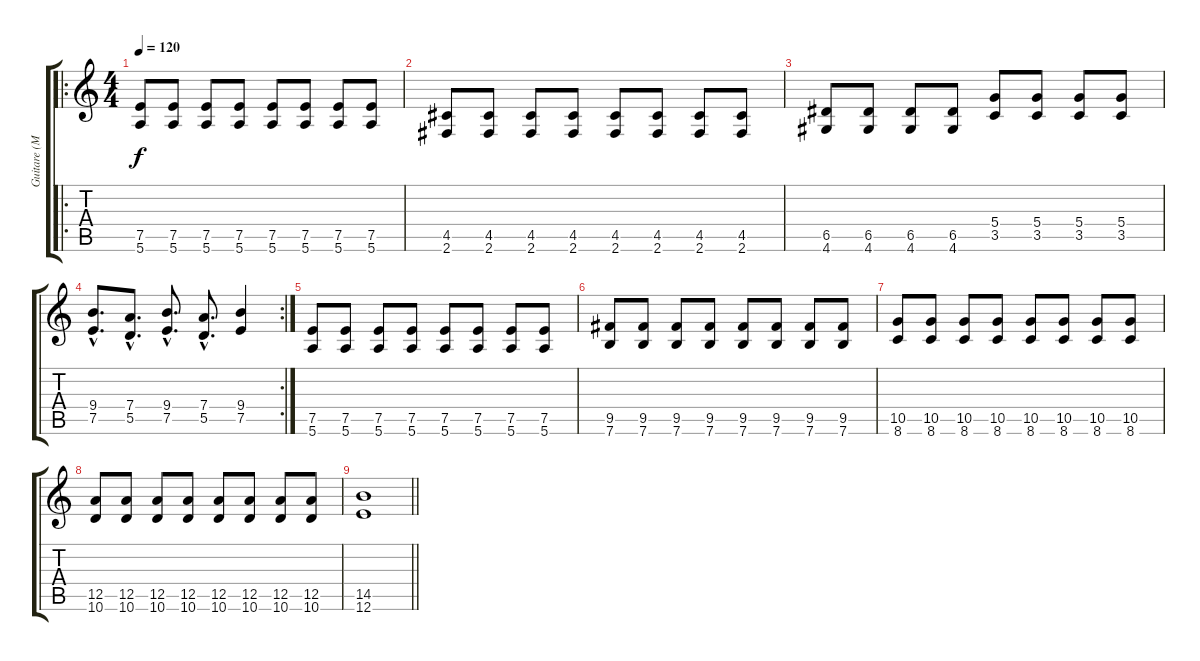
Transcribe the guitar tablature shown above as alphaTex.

\track ("Guitare (Manu)" "Guitare (M") {instrument distortionguitar}
\staff {score tabs}
\tuning (E4 B3 G3 D3 A2 E2) {hide}
\ro
\ts (4 4)
\tempo 120
\clef g2
\ks c
(7.5 5.6).8{dy f} (7.5 5.6).8 (7.5 5.6).8 (7.5 5.6).8 (7.5 5.6).8 (7.5 5.6).8 (7.5 5.6).8 (7.5 5.6).8 |
(4.5 2.6).8 (4.5 2.6).8 (4.5 2.6).8 (4.5 2.6).8 (4.5 2.6).8 (4.5 2.6).8 (4.5 2.6).8 (4.5 2.6).8 |
(6.5 4.6).8 (6.5 4.6).8 (6.5 4.6).8 (6.5 4.6).8 (5.4 3.5).8 (5.4 3.5).8 (5.4 3.5).8 (5.4 3.5).8 |
\rc 2
(9.4{hac} 7.5{hac}).8{d} (7.4{hac} 5.5{hac}).8{d} (9.4{hac} 7.5{hac}).8{d} (7.4{hac} 5.5{hac}).8{d} (9.4 7.5).4 |
(7.5 5.6).8 (7.5 5.6).8 (7.5 5.6).8 (7.5 5.6).8 (7.5 5.6).8 (7.5 5.6).8 (7.5 5.6).8 (7.5 5.6).8 |
(9.5 7.6).8 (9.5 7.6).8 (9.5 7.6).8 (9.5 7.6).8 (9.5 7.6).8 (9.5 7.6).8 (9.5 7.6).8 (9.5 7.6).8 |
(10.5 8.6).8 (10.5 8.6).8 (10.5 8.6).8 (10.5 8.6).8 (10.5 8.6).8 (10.5 8.6).8 (10.5 8.6).8 (10.5 8.6).8 |
(12.5 10.6).8 (12.5 10.6).8 (12.5 10.6).8 (12.5 10.6).8 (12.5 10.6).8 (12.5 10.6).8 (12.5 10.6).8 (12.5 10.6).8 |
\barLineRight lightlight
(14.5 12.6).1
